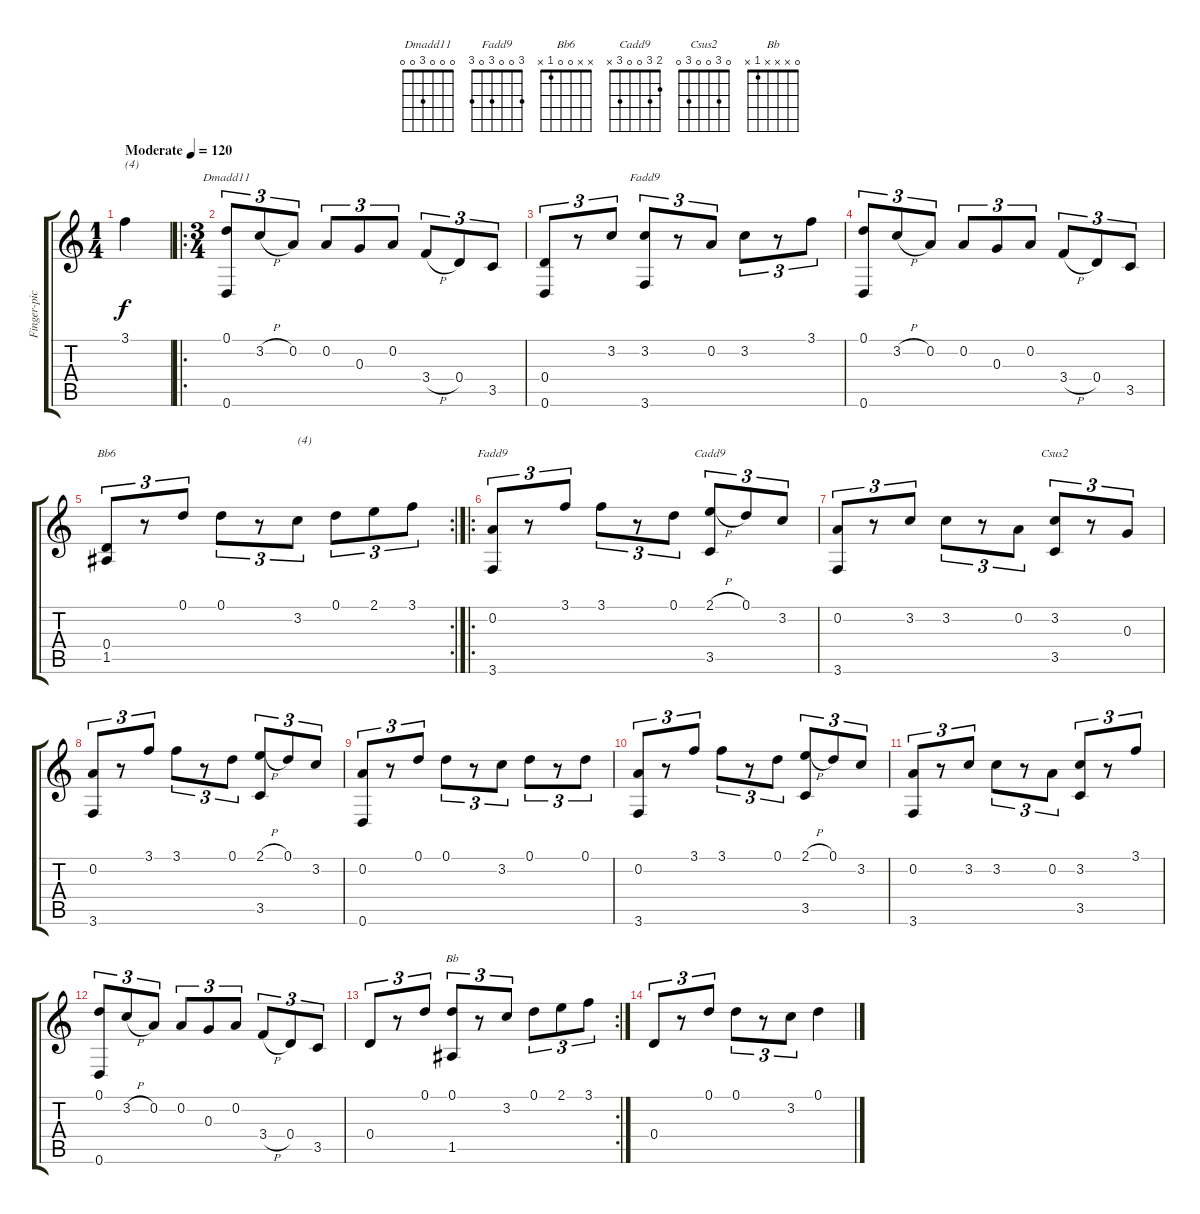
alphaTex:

\track ("Finger-picking guitar" "Finger-pic") {instrument acousticguitarsteel}
\staff {score tabs}
\tuning (D4 A3 G3 D3 A2 D2) {hide}
\chord ("Dmadd11" 0 0 0 3 0 0)
\chord ("Fadd9" x 3 0 3 0 3)
\chord ("Bb6" x x 0 0 1 x)
\chord ("Fadd9" 3 0 0 3 0 3)
\chord ("Cadd9" 2 3 0 0 3 x)
\chord ("Csus2" 0 3 0 0 3 0)
\chord ("Bb" 0 x x x 1 x)
\ts (1 4)
\tempo (120 "Moderate")
\clef g2
\ks c
3.1.4{txt "(4)" dy f instrument acousticguitarsteel} |
\ro
\ts (3 4)
(0.1 0.6).8{tu (3 2) ch "Dmadd11"} 3.2{h}.8{tu (3 2)} 0.2.8{tu (3 2)} 0.2.8{tu (3 2)} 0.3.8{tu (3 2)} 0.2.8{tu (3 2)} 3.4{h}.8{tu (3 2)} 0.4.8{tu (3 2)} 3.5.8{tu (3 2)} |
(0.4 0.6).8{tu (3 2)} r.8{tu (3 2)} 3.2.8{tu (3 2)} (3.2 3.6).8{tu (3 2) ch "Fadd9"} r.8{tu (3 2)} 0.2.8{tu (3 2)} 3.2.8{tu (3 2)} r.8{tu (3 2)} 3.1.8{tu (3 2)} |
(0.1 0.6).8{tu (3 2)} 3.2{h}.8{tu (3 2)} 0.2.8{tu (3 2)} 0.2.8{tu (3 2)} 0.3.8{tu (3 2)} 0.2.8{tu (3 2)} 3.4{h}.8{tu (3 2)} 0.4.8{tu (3 2)} 3.5.8{tu (3 2)} |
\rc 2
(0.4 1.5).8{tu (3 2) ch "Bb6"} r.8{tu (3 2)} 0.1.8{tu (3 2)} 0.1.8{tu (3 2)} r.8{tu (3 2)} 3.2.8{tu (3 2) txt "(4)"} 0.1.8{tu (3 2)} 2.1.8{tu (3 2)} 3.1.8{tu (3 2)} |
\ro
(0.2 3.6).8{tu (3 2) ch "Fadd9"} r.8{tu (3 2)} 3.1.8{tu (3 2)} 3.1.8{tu (3 2)} r.8{tu (3 2)} 0.1.8{tu (3 2)} (2.1{h} 3.5).8{tu (3 2) ch "Cadd9"} 0.1.8{tu (3 2)} 3.2.8{tu (3 2)} |
(0.2 3.6).8{tu (3 2)} r.8{tu (3 2)} 3.2.8{tu (3 2)} 3.2.8{tu (3 2)} r.8{tu (3 2)} 0.2.8{tu (3 2)} (3.2 3.5).8{tu (3 2) ch "Csus2"} r.8{tu (3 2)} 0.3.8{tu (3 2)} |
(0.2 3.6).8{tu (3 2)} r.8{tu (3 2)} 3.1.8{tu (3 2)} 3.1.8{tu (3 2)} r.8{tu (3 2)} 0.1.8{tu (3 2)} (2.1{h} 3.5).8{tu (3 2)} 0.1.8{tu (3 2)} 3.2.8{tu (3 2)} |
(0.2 0.6).8{tu (3 2)} r.8{tu (3 2)} 0.1.8{tu (3 2)} 0.1.8{tu (3 2)} r.8{tu (3 2)} 3.2.8{tu (3 2)} 0.1.8{tu (3 2)} r.8{tu (3 2)} 0.1.8{tu (3 2)} |
(0.2 3.6).8{tu (3 2)} r.8{tu (3 2)} 3.1.8{tu (3 2)} 3.1.8{tu (3 2)} r.8{tu (3 2)} 0.1.8{tu (3 2)} (2.1{h} 3.5).8{tu (3 2)} 0.1.8{tu (3 2)} 3.2.8{tu (3 2)} |
(0.2 3.6).8{tu (3 2)} r.8{tu (3 2)} 3.2.8{tu (3 2)} 3.2.8{tu (3 2)} r.8{tu (3 2)} 0.2.8{tu (3 2)} (3.2 3.5).8{tu (3 2)} r.8{tu (3 2)} 3.1.8{tu (3 2)} |
(0.1 0.6).8{tu (3 2)} 3.2{h}.8{tu (3 2)} 0.2.8{tu (3 2)} 0.2.8{tu (3 2)} 0.3.8{tu (3 2)} 0.2.8{tu (3 2)} 3.4{h}.8{tu (3 2)} 0.4.8{tu (3 2)} 3.5.8{tu (3 2)} |
\rc 2
0.4.8{tu (3 2)} r.8{tu (3 2)} 0.1.8{tu (3 2)} (0.1 1.5).8{tu (3 2) ch "Bb"} r.8{tu (3 2)} 3.2.8{tu (3 2)} 0.1.8{tu (3 2)} 2.1.8{tu (3 2)} 3.1.8{tu (3 2)} |
0.4.8{tu (3 2)} r.8{tu (3 2)} 0.1.8{tu (3 2)} 0.1.8{tu (3 2)} r.8{tu (3 2)} 3.2.8{tu (3 2)} 0.1.4
